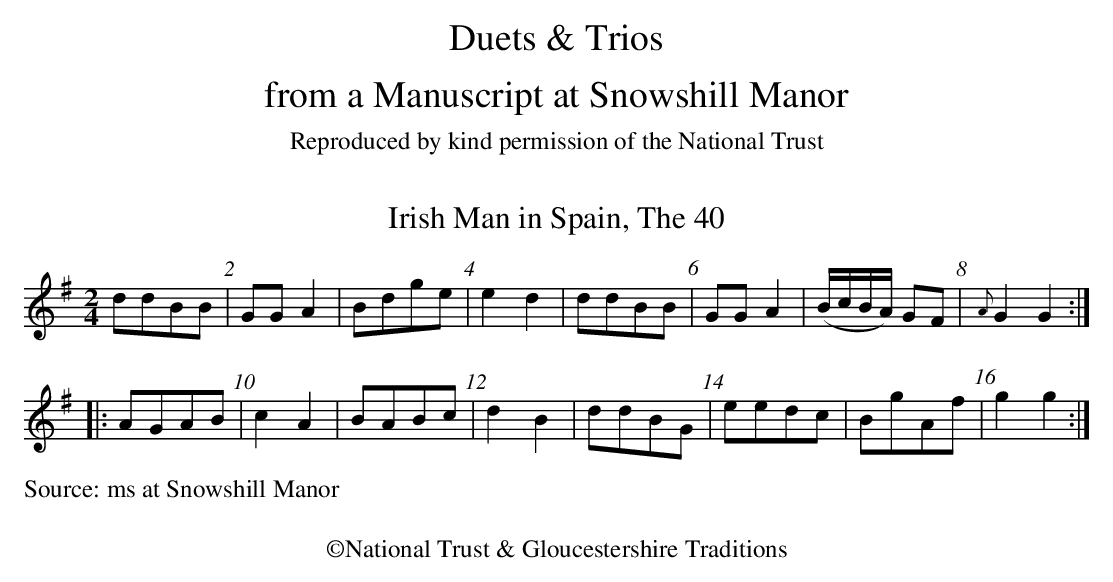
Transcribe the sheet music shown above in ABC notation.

X:1
T:Irish Man in Spain, The 40
M:2/4
L:1/8
K:G
ddBB|GGA2|Bdge|e2 d2|\
ddBB|GGA2|(B/2c/2B/2A/2) GF|{A}G2 G2:|
|:AGAB|c2A2|BABc|d2 B2|\
ddBG|eedc|BgAf|g2 g2:|
